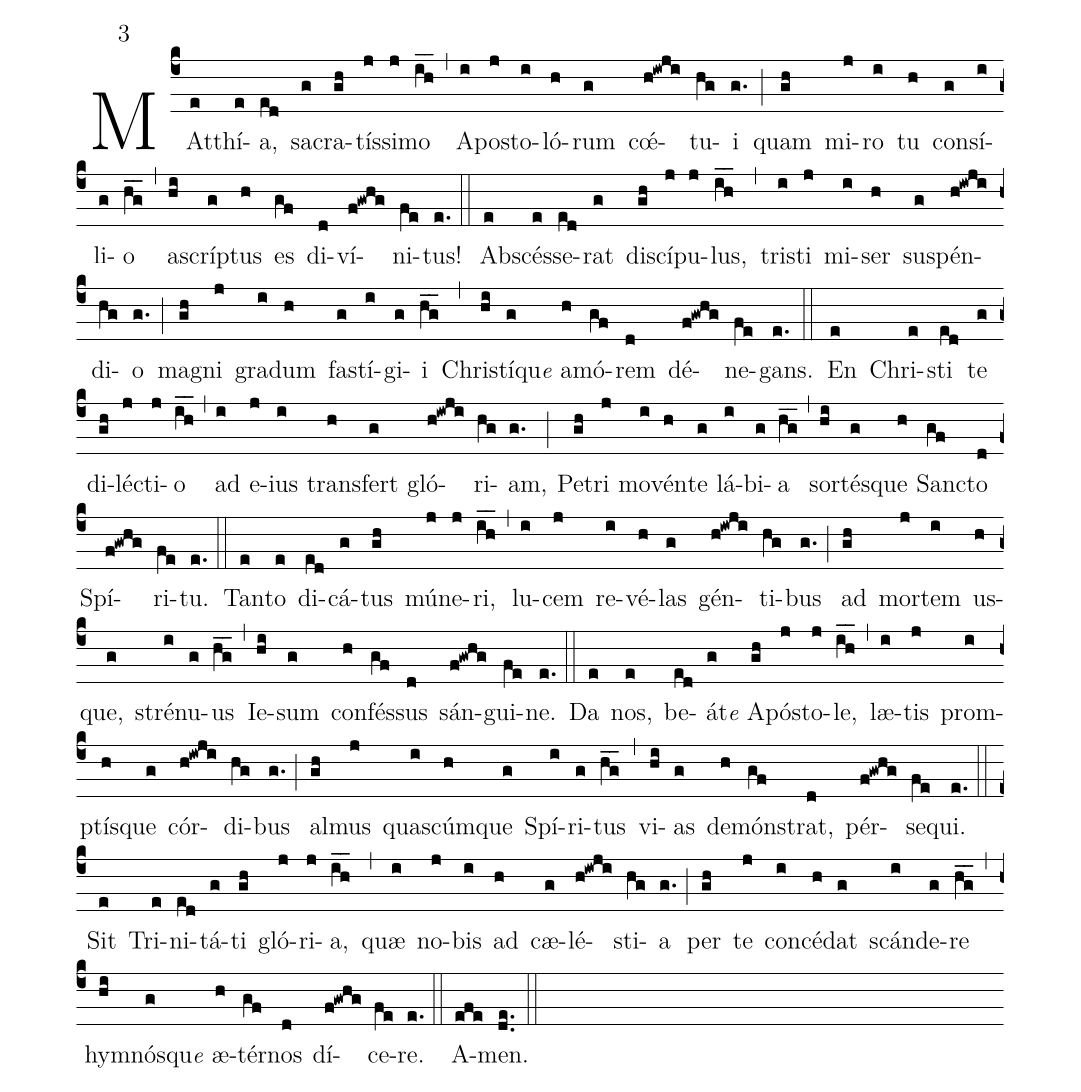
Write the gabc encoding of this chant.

mode: 3;
%%
(c4)
MAt(e)thí(e)a,(ed) sa(g)cra(gh)tís(j)si(j)mo(ih__) (,)
A(i)po(j)sto(i)ló(h)rum(g) cœ́(h!iwji)tu(hg)i(g.) (;)
quam(gh) mi(j)ro(i) tu(h) con(g)sí(i)li(g)o(hg__) (,)
as(hi)críp(g)tus(h) es(gf) di(d)ví(f!gwhg)ni(fe)tus!(e.) (::)

Ab(e)scés(e)se(ed)rat(g) di(gh)scí(j)pu(j)lus,(ih__) (,)
tri(i)sti(j) mi(i)ser(h) su(g)spén(h!iwji)di(hg)o(g.) (;)
ma(gh)gni(j) gra(i)dum(h) fa(g)stí(i)gi(g)i(hg__) (,)
Chri(hi)stí(g)qu<e>e</e> {a}(h)mó(gf)rem(d) dé(f!gwhg)ne(fe)gans.(e.) (::)

En(e) Chri(e)sti(ed) te(g) di(gh)lé(j)cti(j)o(ih__) (,)
ad(i) e(j)ius(i) tran(h)sfert(g) gló(h!iwji)ri(hg)am,(g.) (;)
Pe(gh)tri(j) mo(i)vén(h)te(g) lá(i)bi(g)a(hg__) (,)
sor(hi)tés(g)que(h) San(gf)cto(d) Spí(f!gwhg)ri(fe)tu.(e.) (::)

Tan(e)to(e) di(ed)cá(g)tus(gh) mú(j)ne(j)ri,(ih__) (,)
lu(i)cem(j) re(i)vé(h)las(g) gén(h!iwji)ti(hg)bus(g.) (;)
ad(gh) mor(j)tem(i) us(h)que,(g) stré(i)nu(g)us(hg__) (,)
Ie(hi)sum(g) con(h)fés(gf)sus(d) sán(f!gwhg)gui(fe)ne.(e.) (::)

Da(e) nos,(e) be(ed)á(g)t<e>e</e> {A}(gh)pó(j)sto(j)le,(ih__) (,)
læ(i)tis(j) prom(i)ptís(h)que(g) cór(h!iwji)di(hg)bus(g.) (;)
al(gh)mus(j) qua(i)scúm(h)que(g) Spí(i)ri(g)tus(hg__) (,)
vi(hi)as(g) de(h)món(gf)strat,(d) pér(f!gwhg)se(fe)qui.(e.) (::)

Sit(e) Tri(e)ni(ed)tá(g)ti(gh) gló(j)ri(j)a,(ih__) (,)
quæ(i) no(j)bis(i) ad(h) cæ(g)lé(h!iwji)sti(hg)a(g.) (;)
per(gh) te(j) con(i)cé(h)dat(g) scán(i)de(g)re(hg__) (,)
hym(hi)nós(g)qu<e>e</e> {æ}(h)tér(gf)nos(d) dí(f!gwhg)ce(fe)re.(e.) (::)

A(efe)men.(de..) (::)
